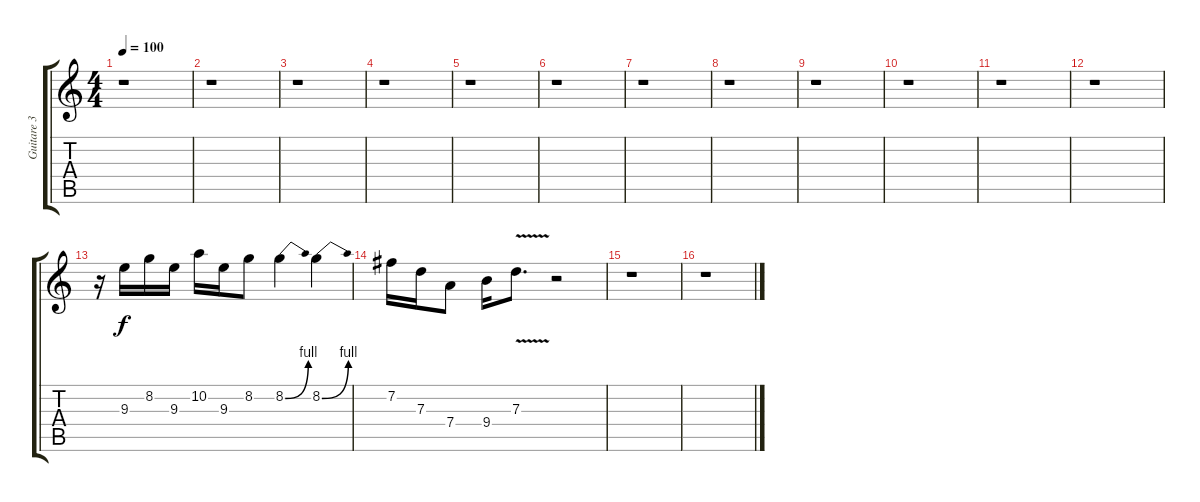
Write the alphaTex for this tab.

\track ("Guitare 3" "Guitare 3") {instrument overdrivenguitar}
\staff {score tabs}
\tuning (E4 B3 G3 D3 A2 E2) {hide}
\ts (4 4)
\tempo 100
\clef g2
\ks c
r.1{dy f} |
r.1 |
r.1 |
r.1 |
r.1 |
r.1 |
r.1 |
r.1 |
r.1 |
r.1 |
r.1 |
r.1 |
r.16 9.3.16 8.2.16 9.3.16 10.2.16 9.3.16 8.2.8 8.2{be (bend 0 0 60 4)}.4 8.2{be (bend 0 0 60 4)}.4 |
7.2.16 7.3.16 7.4.8 9.4.16 7.3{v}.8{d} r.2 |
r.1 |
r.1
